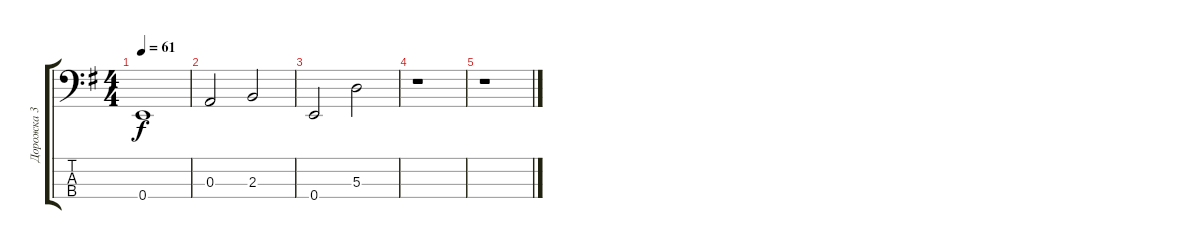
\track ("Дорожка 3" "Дорожка 3") {instrument electricbassfinger}
\staff {score tabs}
\tuning (G2 D2 A1 E1) {hide}
\ts (4 4)
\tempo 61
\clef f4
\ks g
0.4.1{dy f} |
0.3.2 2.3.2 |
0.4.2 5.3.2 |
r.1 |
r.1
